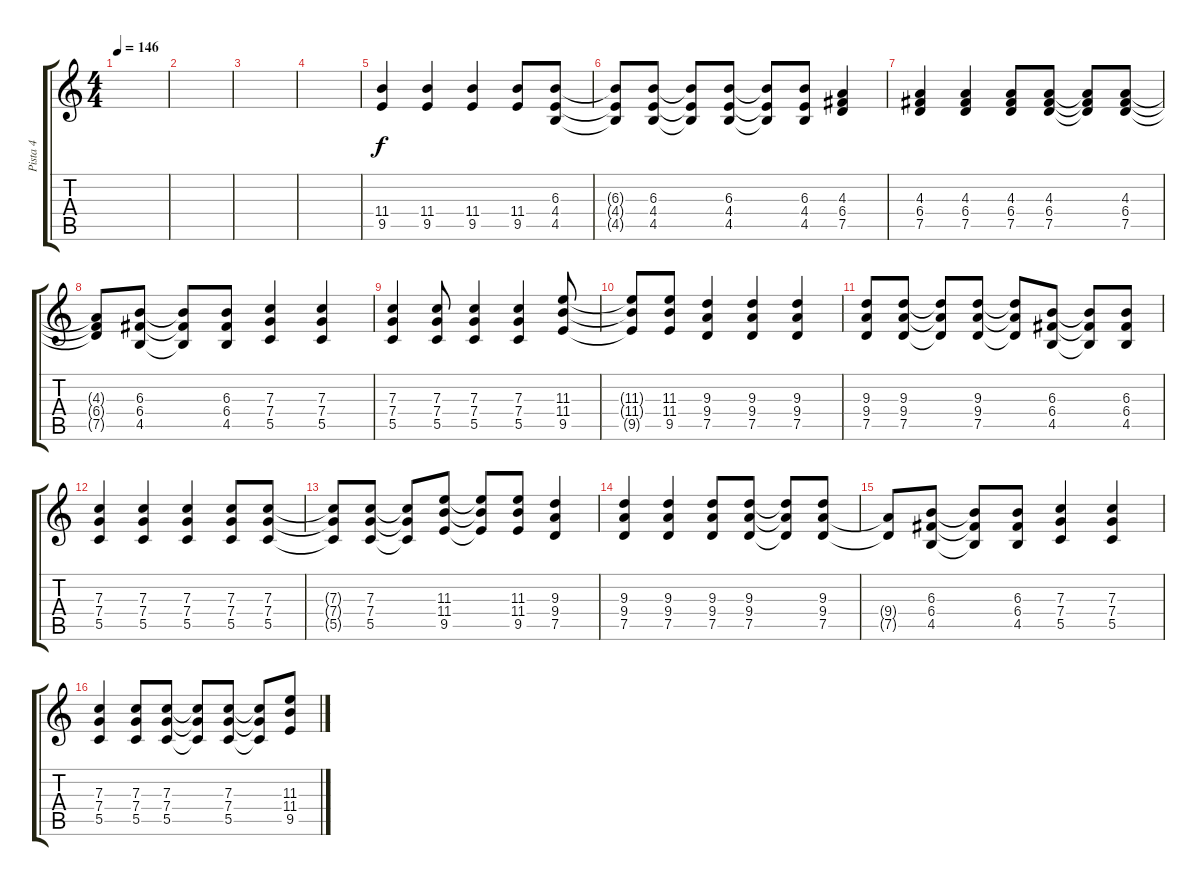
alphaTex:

\track ("Pista 4" "Pista 4") {instrument distortionguitar}
\staff {score tabs}
\tuning (D4 A3 F3 C3 G2 D2) {hide}
\ts (4 4)
\tempo 146
\clef g2
\ks c
|
|
|
|
(11.4 9.5).4 (11.4 9.5).4 (11.4 9.5).4 (11.4 9.5).8 (6.3 4.4 4.5).8 |
(6.3{t} 4.4{t} 4.5{t}).8 (6.3 4.4 4.5).8 (6.3{t} 4.4{t} 4.5{t}).8 (6.3 4.4 4.5).8 (6.3{t} 4.4{t} 4.5{t}).8 (6.3 4.4 4.5).8 (4.3 6.4 7.5).4 |
(4.3 6.4 7.5).4 (4.3 6.4 7.5).4 (4.3 6.4 7.5).8 (4.3 6.4 7.5).8 (4.3{t} 6.4{t} 7.5{t}).8 (4.3 6.4 7.5).8 |
(4.3{t} 6.4{t} 7.5{t}).8 (6.3 6.4 4.5).8 (6.3{t} 6.4{t} 4.5{t}).8 (6.3 6.4 4.5).8 (7.3 7.4 5.5).4 (7.3 7.4 5.5).4 |
(7.3 7.4 5.5).4 (7.3 7.4 5.5).8 (7.3 7.4 5.5).4 (7.3 7.4 5.5).4 (11.3 11.4 9.5).8 |
(11.3{t} 11.4{t} 9.5{t}).8 (11.3 11.4 9.5).8 (9.3 9.4 7.5).4 (9.3 9.4 7.5).4 (9.3 9.4 7.5).4 |
(9.3 9.4 7.5).8 (9.3 9.4 7.5).8 (9.3{t} 9.4{t} 7.5{t}).8 (9.3 9.4 7.5).8 (9.3{t} 9.4{t} 7.5{t}).8 (6.3 6.4 4.5).8 (6.3{t} 6.4{t} 4.5{t}).8 (6.3 6.4 4.5).8 |
(7.3 7.4 5.5).4 (7.3 7.4 5.5).4 (7.3 7.4 5.5).4 (7.3 7.4 5.5).8 (7.3 7.4 5.5).8 |
(7.3{t} 7.4{t} 5.5{t}).8 (7.3 7.4 5.5).8 (7.3{t} 7.4{t} 5.5{t}).8 (11.3 11.4 9.5).8 (11.3{t} 11.4{t} 9.5{t}).8 (11.3 11.4 9.5).8 (9.3 9.4 7.5).4 |
(9.3 9.4 7.5).4 (9.3 9.4 7.5).4 (9.3 9.4 7.5).8 (9.3 9.4 7.5).8 (9.3{t} 9.4{t} 7.5{t}).8 (9.3 9.4 7.5).8 |
(9.4{t} 7.5{t}).8 (6.3 6.4 4.5).8 (6.3{t} 6.4{t} 4.5{t}).8 (6.3 6.4 4.5).8 (7.3 7.4 5.5).4 (7.3 7.4 5.5).4 |
(7.3 7.4 5.5).4 (7.3 7.4 5.5).8 (7.3 7.4 5.5).8 (7.3{t} 7.4{t} 5.5{t}).8 (7.3 7.4 5.5).8 (7.3{t} 7.4{t} 5.5{t}).8 (11.3 11.4 9.5).8
